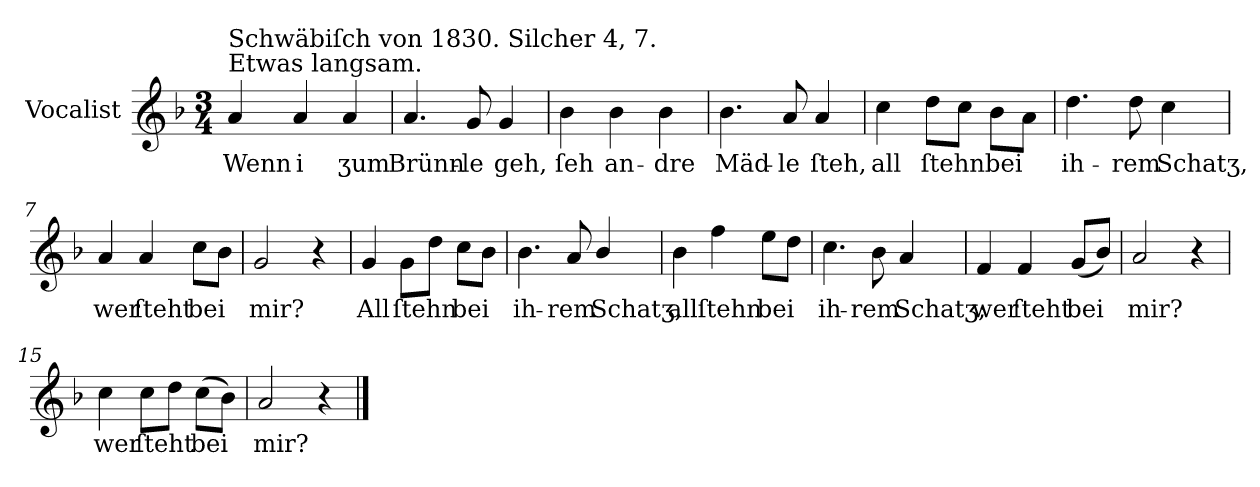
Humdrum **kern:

**kern	**text
*part1	*part1
*staff1	*staff1
*I"Vocalist	*
*k[b-]	*
*F:	*
*M3/4	*
=1	=1
!LO:TX:a:t=Etwas langsam.	!
!LO:TX:a:t=Schwäbiſch von 1830. Silcher 4, 7.	!
4a	Wenn
4a	i
4a	ʒum
=2	=2
4.a	Brünn-
8g	-le
4g	geh,
=3	=3
4b-	ſeh
4b-	an-
4b-	-dre
=4	=4
4.b-	Mäd-
8a	-le
4a	ſteh,
=5	=5
4cc	all
8ddL	ſtehn
8ccJ	.
8b-\L	bei
8aJ	.
=6	=6
4.dd	ih-
8dd	-rem
4cc	Schatʒ,
=7	=7
4a	wer
4a	ſteht
8ccL	bei
8b-J	.
=8	=8
2g	mir?
4r	.
=9	=9
4g	All
8gL	ſtehn
8ddJ	.
8ccL	bei
8b-J	.
=10	=10
4.b-	ih-
8a	-rem
4b-/	Schatʒ,
=11	=11
4b-	all
4ff	ſtehn
8eeL	bei
8ddJ	.
=12	=12
4.cc	ih-
8b-	-rem
4a	Schatʒ;
=13	=13
4f	wer
4f	ſteht
(8gL	bei
8b-J)	.
=14	=14
2a	mir?
4r	.
=15	=15
4cc	wer
8ccL	ſteht
8ddJ	.
(8ccL	bei
8b-J)	.
=16	=16
2a	mir?
4r	.
==	==
*-	*-
